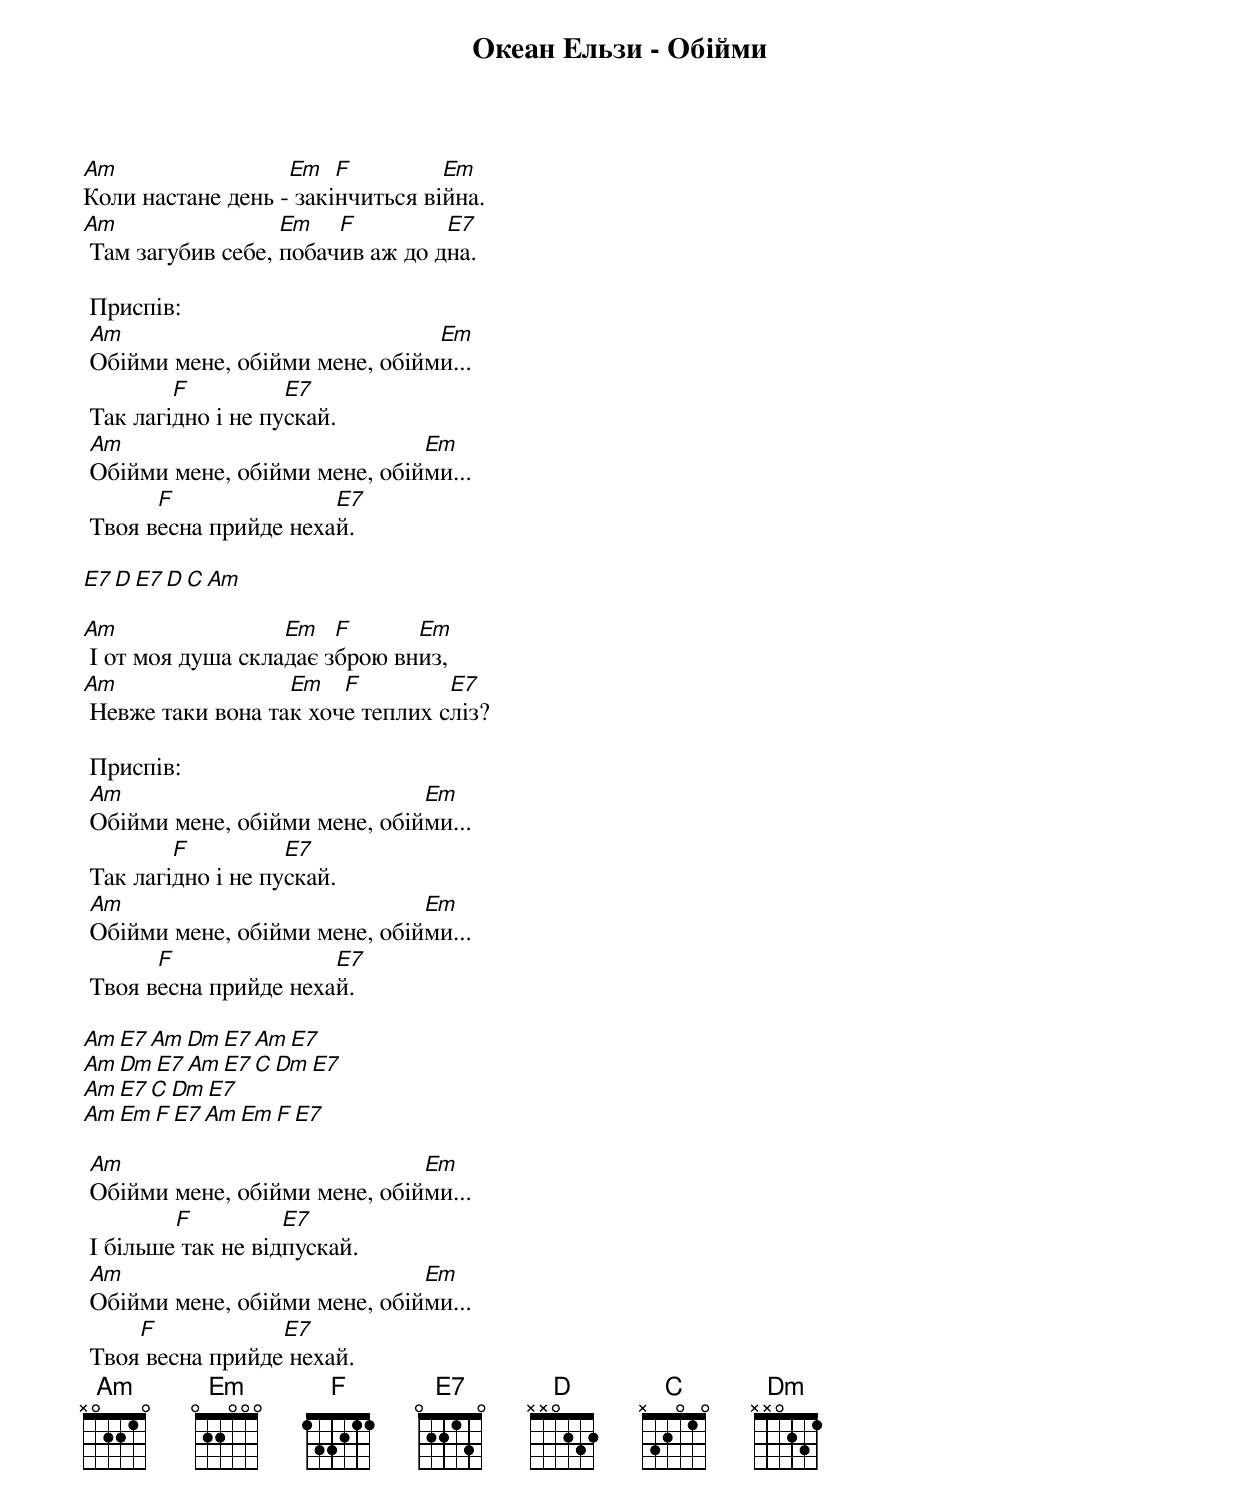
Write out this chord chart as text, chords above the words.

Океан Ельзи - Обійми

Am                 Em   F         Em
Коли настане день - закінчиться війна.
Am                 Em   F         E7
 Там загубив себе, побачив аж до дна.

 Приспiв:
 Am                             Em
 Обійми мене, обійми мене, обійми...
         F          E7
 Так лагідно і не пускай.
 Am                            Em
 Обійми мене, обійми мене, обійми...
       F               E7
 Твоя весна прийде нехай.

E7 D E7 D C Am

Am                 Em   F      Em
 І от моя душа складає зброю вниз,
Am                 Em   F         E7
 Невже таки вона так хоче теплих сліз?

 Приспiв:
 Am                            Em
 Обійми мене, обійми мене, обійми...
         F          E7
 Так лагідно і не пускай.
 Am                            Em
 Обійми мене, обійми мене, обійми...
       F               E7
 Твоя весна прийде нехай.

Am E7 Am Dm E7 Am E7
Am Dm E7 Am E7 C Dm E7
Am E7 C Dm E7
Am Em F E7 Am Em F E7

 Am                            Em
 Обійми мене, обійми мене, обійми...
         F          E7
 І більше так не відпускай.
 Am                            Em
 Обійми мене, обійми мене, обійми...
     F            E7
 Твоя весна прийде нехай.
